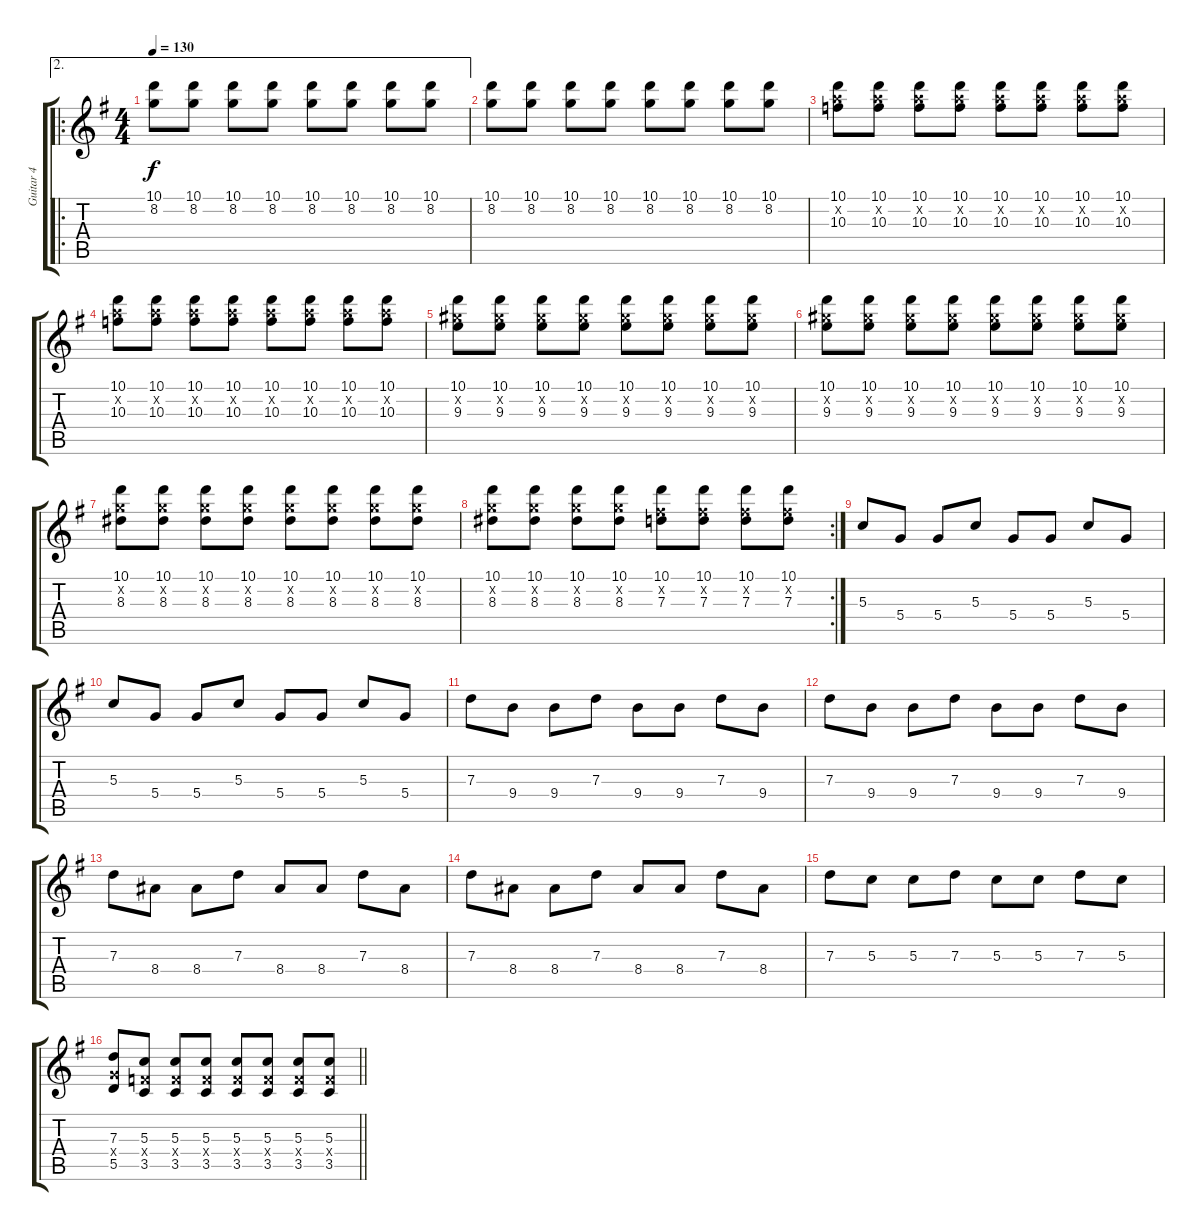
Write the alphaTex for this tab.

\track ("Guitar 4" "Guitar 4") {instrument overdrivenguitar}
\staff {score tabs}
\tuning (E4 B3 G3 D3 A2 E2) {hide}
\ae 2
\ro
\ts (4 4)
\tempo 130
\clef g2
\ks g
(10.1 8.2).8{dy f} (10.1 8.2).8 (10.1 8.2).8 (10.1 8.2).8 (10.1 8.2).8 (10.1 8.2).8 (10.1 8.2).8 (10.1 8.2).8 |
(10.1 8.2).8 (10.1 8.2).8 (10.1 8.2).8 (10.1 8.2).8 (10.1 8.2).8 (10.1 8.2).8 (10.1 8.2).8 (10.1 8.2).8 |
(10.1 10.2{x} 10.3).8 (10.1 10.2{x} 10.3).8 (10.1 10.2{x} 10.3).8 (10.1 10.2{x} 10.3).8 (10.1 10.2{x} 10.3).8 (10.1 10.2{x} 10.3).8 (10.1 10.2{x} 10.3).8 (10.1 10.2{x} 10.3).8 |
(10.1 10.2{x} 10.3).8 (10.1 10.2{x} 10.3).8 (10.1 10.2{x} 10.3).8 (10.1 10.2{x} 10.3).8 (10.1 10.2{x} 10.3).8 (10.1 10.2{x} 10.3).8 (10.1 10.2{x} 10.3).8 (10.1 10.2{x} 10.3).8 |
(10.1 9.2{x} 9.3).8 (10.1 9.2{x} 9.3).8 (10.1 9.2{x} 9.3).8 (10.1 9.2{x} 9.3).8 (10.1 9.2{x} 9.3).8 (10.1 9.2{x} 9.3).8 (10.1 9.2{x} 9.3).8 (10.1 9.2{x} 9.3).8 |
(10.1 9.2{x} 9.3).8 (10.1 9.2{x} 9.3).8 (10.1 9.2{x} 9.3).8 (10.1 9.2{x} 9.3).8 (10.1 9.2{x} 9.3).8 (10.1 9.2{x} 9.3).8 (10.1 9.2{x} 9.3).8 (10.1 9.2{x} 9.3).8 |
(10.1 8.2{x} 8.3).8 (10.1 8.2{x} 8.3).8 (10.1 8.2{x} 8.3).8 (10.1 8.2{x} 8.3).8 (10.1 8.2{x} 8.3).8 (10.1 8.2{x} 8.3).8 (10.1 8.2{x} 8.3).8 (10.1 8.2{x} 8.3).8 |
\rc 2
(10.1 8.2{x} 8.3).8 (10.1 8.2{x} 8.3).8 (10.1 8.2{x} 8.3).8 (10.1 8.2{x} 8.3).8 (10.1 7.2{x} 7.3).8 (10.1 7.2{x} 7.3).8 (10.1 7.2{x} 7.3).8 (10.1 7.2{x} 7.3).8 |
5.3.8 5.4.8 5.4.8 5.3.8 5.4.8 5.4.8 5.3.8 5.4.8 |
5.3.8 5.4.8 5.4.8 5.3.8 5.4.8 5.4.8 5.3.8 5.4.8 |
7.3.8 9.4.8 9.4.8 7.3.8 9.4.8 9.4.8 7.3.8 9.4.8 |
7.3.8 9.4.8 9.4.8 7.3.8 9.4.8 9.4.8 7.3.8 9.4.8 |
7.3.8 8.4.8 8.4.8 7.3.8 8.4.8 8.4.8 7.3.8 8.4.8 |
7.3.8 8.4.8 8.4.8 7.3.8 8.4.8 8.4.8 7.3.8 8.4.8 |
7.3.8 5.3.8 5.3.8 7.3.8 5.3.8 5.3.8 7.3.8 5.3.8 |
\barLineRight lightlight
(7.3 5.4{x} 5.5).8 (5.3 3.4{x} 3.5).8 (5.3 3.4{x} 3.5).8 (5.3 3.4{x} 3.5).8 (5.3 3.4{x} 3.5).8 (5.3 3.4{x} 3.5).8 (5.3 3.4{x} 3.5).8 (5.3 3.4{x} 3.5).8
